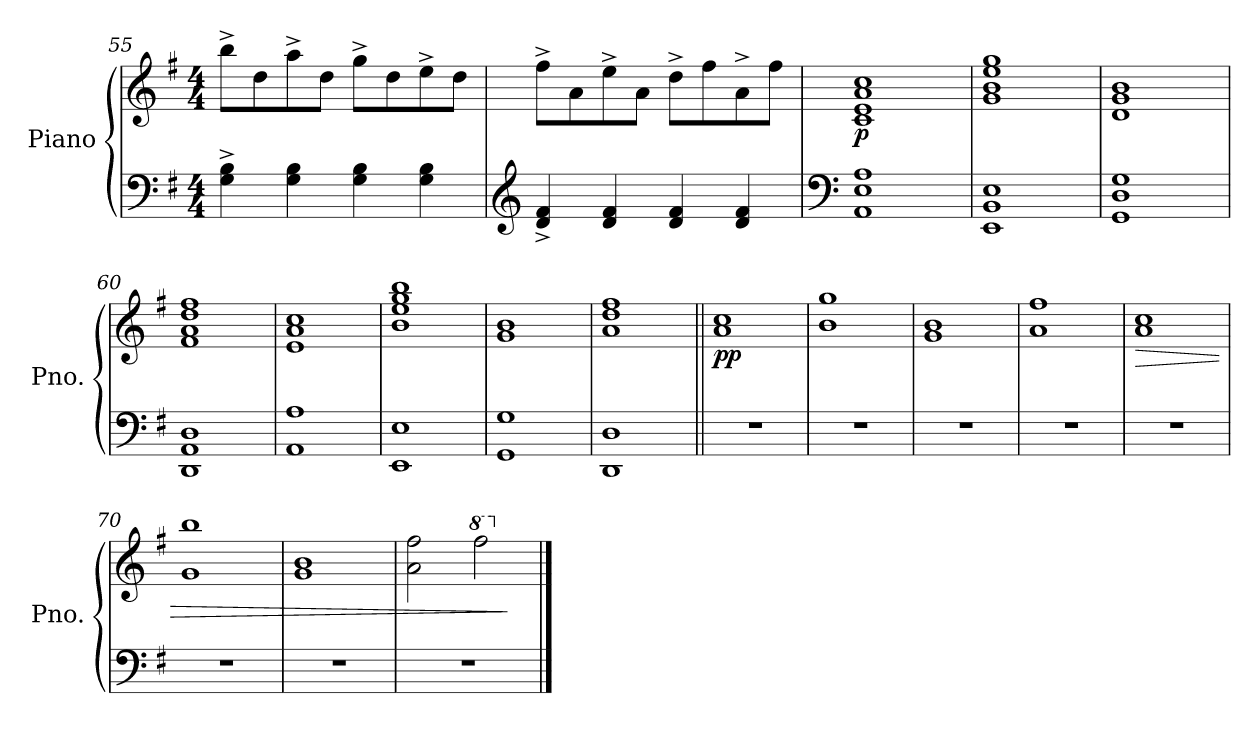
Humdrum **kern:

**kern	**kern	**dynam
*part1	*part1	*part1
*staff2	*staff1	*staff1/2
*I"Piano	*	*
*I'Pno.	*	*
*clefF4	*clefG2	*
*k[f#]	*k[f#]	*
*M4/4	*M4/4	*
=55	=55	=55
4G\^ 4B\^	8bb^\L	.
.	8dd\	.
4G\ 4B\	8aa^\	.
.	8dd\J	.
4G\ 4B\	8gg^\L	.
.	8dd\	.
4G\ 4B\	8ee^\	.
.	8dd\J	.
=56	=56	=56
*clefG2	*	*
4d/^ 4f#/^	8ff#^\L	.
.	8a\	.
4d/ 4f#/	8ee^\	.
.	8a\J	.
4d/ 4f#/	8dd^\L	.
.	8ff#\	.
4d/ 4f#/	8a^\	.
.	8ff#\J	.
!!LO:LB:g=z
=57	=57	=57
*clefF4	*	*
!	!	!LO:DY:b
1AA 1E 1A	1c 1e 1a 1cc	p
=58	=58	=58
1EE 1BB 1E	1g 1b 1ee 1gg	.
=59	=59	=59
1GG 1D 1G	1d 1g 1b	.
=60	=60	=60
1DD 1AA 1D	1f# 1a 1dd 1ff#	.
=61	=61	=61
1AA 1A	1e 1a 1cc	.
=62	=62	=62
1EE 1E	1b 1ee 1gg 1bb	.
=63	=63	=63
1GG 1G	1g 1b	.
=64	=64	=64
1DD 1D	1a 1dd 1ff#	.
!!LO:LB:g=z
=65||	=65||	=65||
!	!	!LO:DY:b
1r	1a 1cc	pp
=66	=66	=66
1r	1b 1gg	.
=67	=67	=67
1r	1g 1b	.
=68	=68	=68
1r	1a 1ff#	.
=69	=69	=69
!	!	!LO:HP:b
1r	1a 1cc	>
=70	=70	=70
1r	1g 1bb	.
=71	=71	=71
1r	1g 1b	.
=72	=72	=72
1r	2a\ 2ff#\	.
*	*8va	*
.	2fff#\	.
.	.	]
*	*X8va	*
==	==	==
*-	*-	*-
